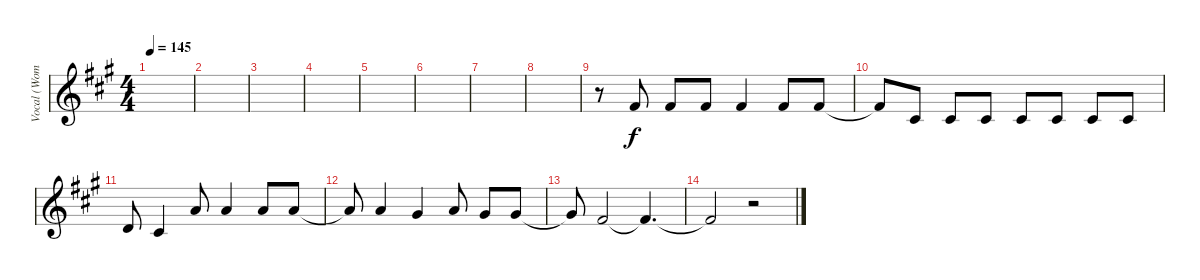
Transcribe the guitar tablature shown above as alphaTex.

\track ("Vocal (Woman)" "Vocal (Wom") {instrument acousticgrandpiano}
\staff {score}
\tuning (E4 B3 G3 D3 A2 E2 B1) {hide}
\ts (4 4)
\tempo 145
\clef g2
\ks a
|
|
|
|
|
|
|
|
r.8 2.1.8 2.1.8 2.1.8 2.1.4 2.1.8 2.1.8 |
2.1{t}.8 2.2.8 2.2.8 2.2.8 2.2.8 2.2.8 2.2.8 2.2.8 |
3.2.8 2.2.4 10.2.8 5.1.4 5.1.8 5.1.8 |
5.1{t}.8 10.2.4 4.1.4 5.1.8 4.1.8 4.1.8 |
4.1{t}.8 2.1.2 2.1{t}.4{d} |
2.1{t}.2 r.2
